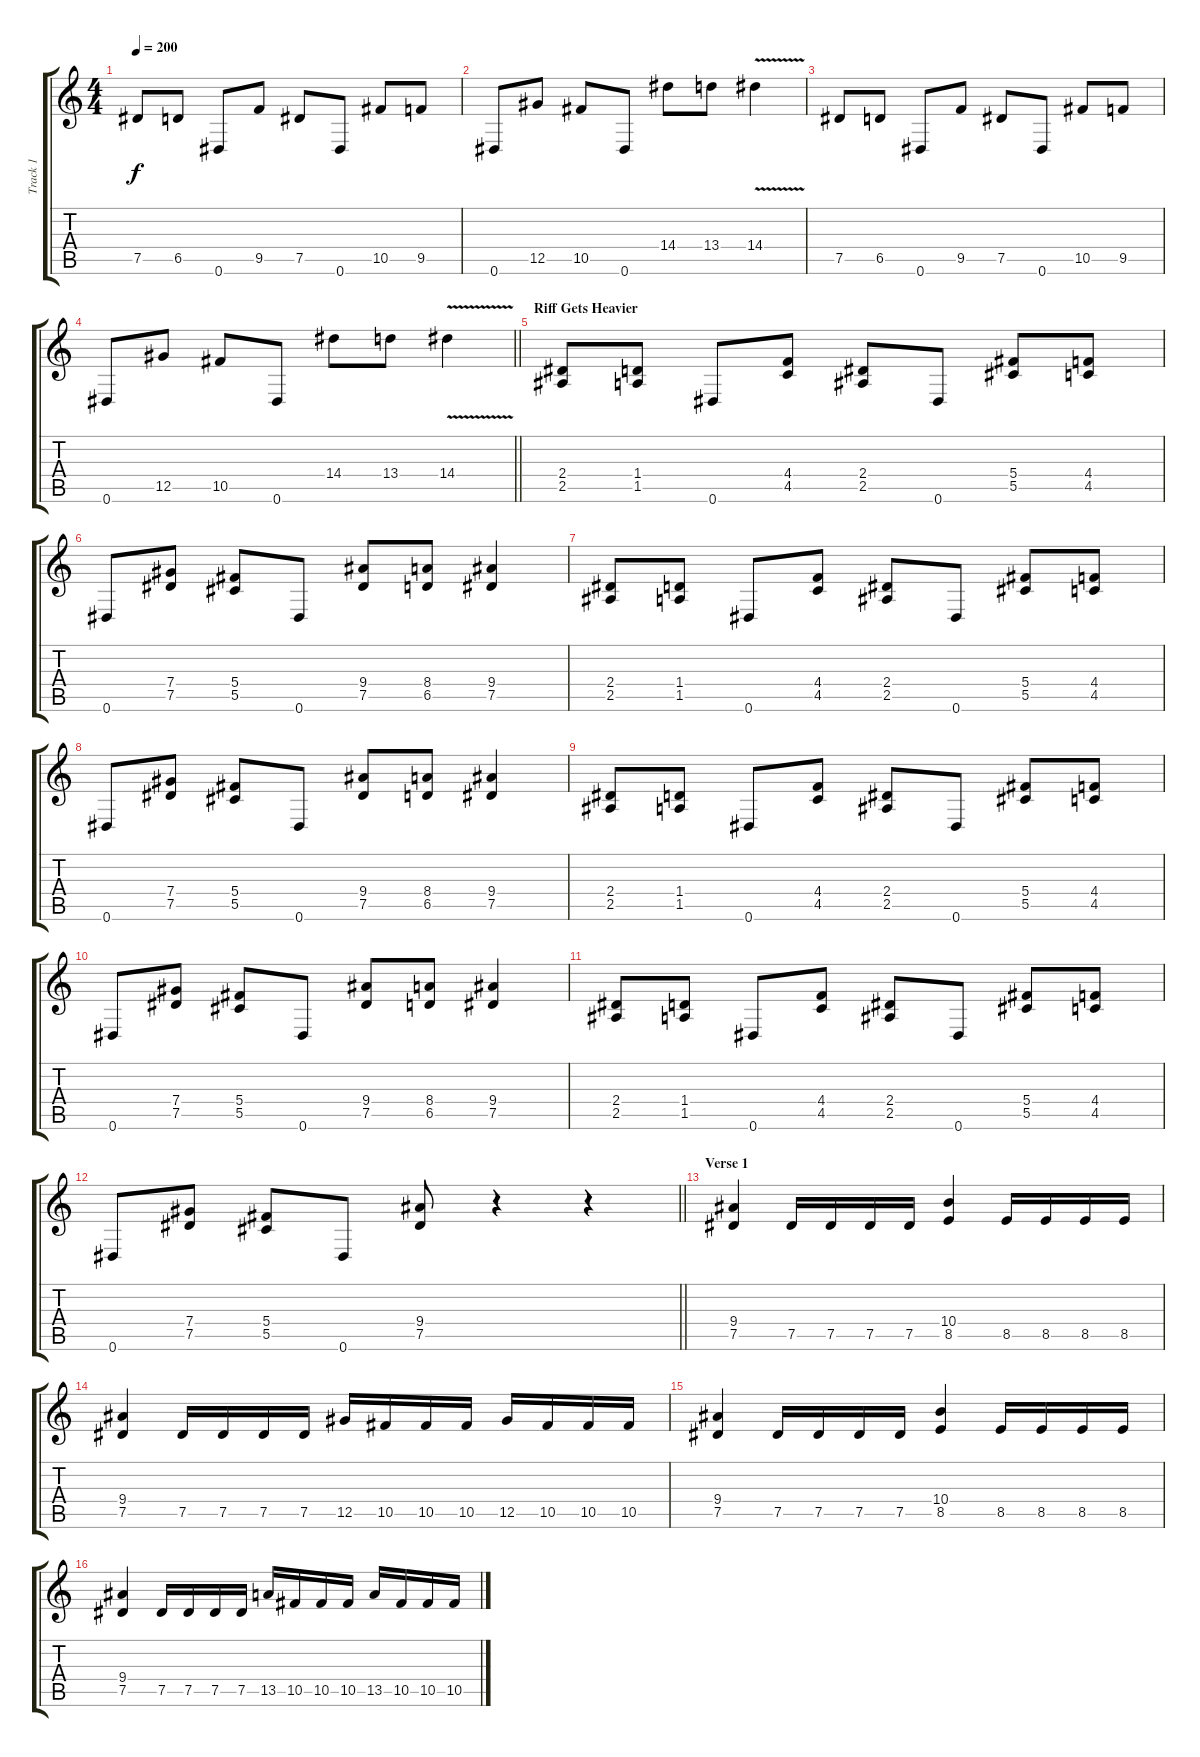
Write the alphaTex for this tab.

\track ("Track 1" "Track 1") {instrument distortionguitar}
\staff {score tabs}
\tuning (Eb4 Bb3 Gb3 Db3 Ab2 Eb2) {hide}
\ts (4 4)
\tempo 200
\clef g2
\ks c
7.5.8{dy f} 6.5.8 0.6.8 9.5.8 7.5.8 0.6.8 10.5.8 9.5.8 |
0.6.8 12.5.8 10.5.8 0.6.8 14.4.8 13.4.8 14.4{v}.4 |
7.5.8 6.5.8 0.6.8 9.5.8 7.5.8 0.6.8 10.5.8 9.5.8 |
\barLineRight lightlight
0.6.8 12.5.8 10.5.8 0.6.8 14.4.8 13.4.8 14.4{v}.4 |
\section ("" "Riff Gets Heavier")
(2.4 2.5).8 (1.4 1.5).8 0.6.8 (4.4 4.5).8 (2.4 2.5).8 0.6.8 (5.4 5.5).8 (4.4 4.5).8 |
0.6.8 (7.4 7.5).8 (5.4 5.5).8 0.6.8 (9.4 7.5).8 (8.4 6.5).8 (9.4 7.5).4 |
(2.4 2.5).8 (1.4 1.5).8 0.6.8 (4.4 4.5).8 (2.4 2.5).8 0.6.8 (5.4 5.5).8 (4.4 4.5).8 |
0.6.8 (7.4 7.5).8 (5.4 5.5).8 0.6.8 (9.4 7.5).8 (8.4 6.5).8 (9.4 7.5).4 |
(2.4 2.5).8 (1.4 1.5).8 0.6.8 (4.4 4.5).8 (2.4 2.5).8 0.6.8 (5.4 5.5).8 (4.4 4.5).8 |
0.6.8 (7.4 7.5).8 (5.4 5.5).8 0.6.8 (9.4 7.5).8 (8.4 6.5).8 (9.4 7.5).4 |
(2.4 2.5).8 (1.4 1.5).8 0.6.8 (4.4 4.5).8 (2.4 2.5).8 0.6.8 (5.4 5.5).8 (4.4 4.5).8 |
\barLineRight lightlight
0.6.8 (7.4 7.5).8 (5.4 5.5).8 0.6.8 (9.4 7.5).8 r.4 r.4 |
\section ("" "Verse 1")
(9.4 7.5).4 7.5.16 7.5.16 7.5.16 7.5.16 (10.4 8.5).4 8.5.16 8.5.16 8.5.16 8.5.16 |
(9.4 7.5).4 7.5.16 7.5.16 7.5.16 7.5.16 12.5.16 10.5.16 10.5.16 10.5.16 12.5.16 10.5.16 10.5.16 10.5.16 |
(9.4 7.5).4 7.5.16 7.5.16 7.5.16 7.5.16 (10.4 8.5).4 8.5.16 8.5.16 8.5.16 8.5.16 |
(9.4 7.5).4 7.5.16 7.5.16 7.5.16 7.5.16 13.5.16 10.5.16 10.5.16 10.5.16 13.5.16 10.5.16 10.5.16 10.5.16
